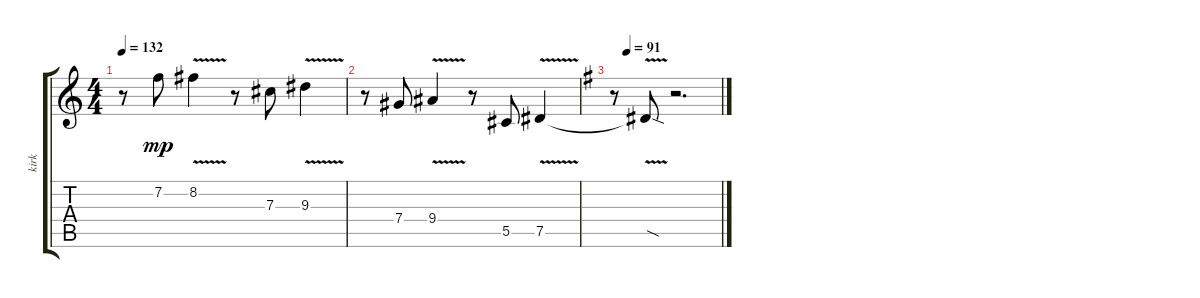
\track ("kirk" "kirk") {instrument distortionguitar}
\staff {score tabs}
\tuning (Eb4 Bb3 Gb3 Db3 Ab2 Eb2) {hide}
\ts (4 4)
\tempo 132
\clef g2
\ks c
r.8{dy f volume 16} 7.2.8{dy mp} 8.2{v}.4 r.8 7.3.8 9.3{v}.4 |
r.8 7.4.8 9.4{v}.4 r.8 5.5.8 7.5{v}.4 |
\tempo (91 0.125)
\ks g
r.8 7.5{sod t}.8 r.2{d}
